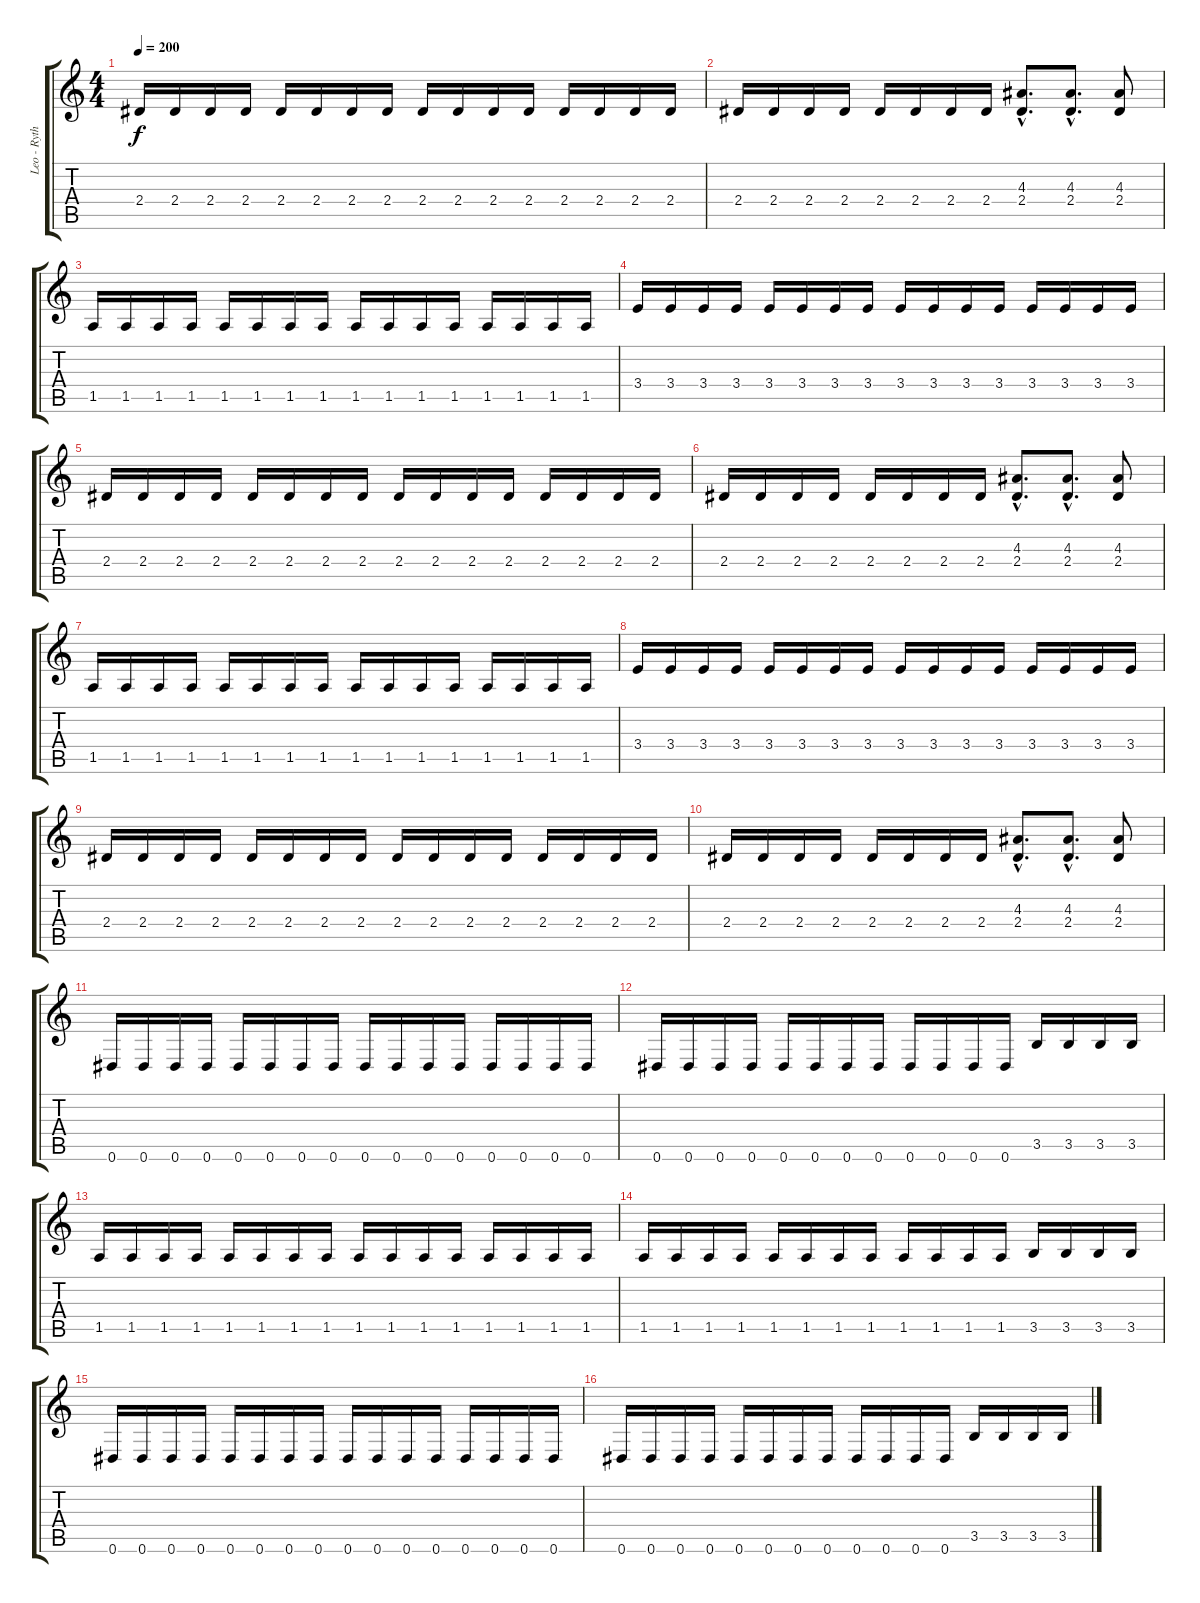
\track ("Leo - Rythym Guitar" "Leo - Ryth") {instrument distortionguitar}
\staff {score tabs}
\tuning (Eb4 Bb3 Gb3 Db3 Ab2 Eb2) {hide}
\ts (4 4)
\tempo 200
\clef g2
\ks c
2.4.16{dy f} 2.4.16 2.4.16 2.4.16 2.4.16 2.4.16 2.4.16 2.4.16 2.4.16 2.4.16 2.4.16 2.4.16 2.4.16 2.4.16 2.4.16 2.4.16 |
2.4.16 2.4.16 2.4.16 2.4.16 2.4.16 2.4.16 2.4.16 2.4.16 (4.3{hac} 2.4{hac}).8{d} (4.3{hac} 2.4{hac}).8{d} (4.3 2.4).8 |
1.5.16 1.5.16 1.5.16 1.5.16 1.5.16 1.5.16 1.5.16 1.5.16 1.5.16 1.5.16 1.5.16 1.5.16 1.5.16 1.5.16 1.5.16 1.5.16 |
3.4.16 3.4.16 3.4.16 3.4.16 3.4.16 3.4.16 3.4.16 3.4.16 3.4.16 3.4.16 3.4.16 3.4.16 3.4.16 3.4.16 3.4.16 3.4.16 |
2.4.16 2.4.16 2.4.16 2.4.16 2.4.16 2.4.16 2.4.16 2.4.16 2.4.16 2.4.16 2.4.16 2.4.16 2.4.16 2.4.16 2.4.16 2.4.16 |
2.4.16 2.4.16 2.4.16 2.4.16 2.4.16 2.4.16 2.4.16 2.4.16 (4.3{hac} 2.4{hac}).8{d} (4.3{hac} 2.4{hac}).8{d} (4.3 2.4).8 |
1.5.16 1.5.16 1.5.16 1.5.16 1.5.16 1.5.16 1.5.16 1.5.16 1.5.16 1.5.16 1.5.16 1.5.16 1.5.16 1.5.16 1.5.16 1.5.16 |
3.4.16 3.4.16 3.4.16 3.4.16 3.4.16 3.4.16 3.4.16 3.4.16 3.4.16 3.4.16 3.4.16 3.4.16 3.4.16 3.4.16 3.4.16 3.4.16 |
2.4.16 2.4.16 2.4.16 2.4.16 2.4.16 2.4.16 2.4.16 2.4.16 2.4.16 2.4.16 2.4.16 2.4.16 2.4.16 2.4.16 2.4.16 2.4.16 |
2.4.16 2.4.16 2.4.16 2.4.16 2.4.16 2.4.16 2.4.16 2.4.16 (4.3{hac} 2.4{hac}).8{d} (4.3{hac} 2.4{hac}).8{d} (4.3 2.4).8 |
0.6.16 0.6.16 0.6.16 0.6.16 0.6.16 0.6.16 0.6.16 0.6.16 0.6.16 0.6.16 0.6.16 0.6.16 0.6.16 0.6.16 0.6.16 0.6.16 |
0.6.16 0.6.16 0.6.16 0.6.16 0.6.16 0.6.16 0.6.16 0.6.16 0.6.16 0.6.16 0.6.16 0.6.16 3.5.16 3.5.16 3.5.16 3.5.16 |
1.5.16 1.5.16 1.5.16 1.5.16 1.5.16 1.5.16 1.5.16 1.5.16 1.5.16 1.5.16 1.5.16 1.5.16 1.5.16 1.5.16 1.5.16 1.5.16 |
1.5.16 1.5.16 1.5.16 1.5.16 1.5.16 1.5.16 1.5.16 1.5.16 1.5.16 1.5.16 1.5.16 1.5.16 3.5.16 3.5.16 3.5.16 3.5.16 |
0.6.16 0.6.16 0.6.16 0.6.16 0.6.16 0.6.16 0.6.16 0.6.16 0.6.16 0.6.16 0.6.16 0.6.16 0.6.16 0.6.16 0.6.16 0.6.16 |
0.6.16 0.6.16 0.6.16 0.6.16 0.6.16 0.6.16 0.6.16 0.6.16 0.6.16 0.6.16 0.6.16 0.6.16 3.5.16 3.5.16 3.5.16 3.5.16
